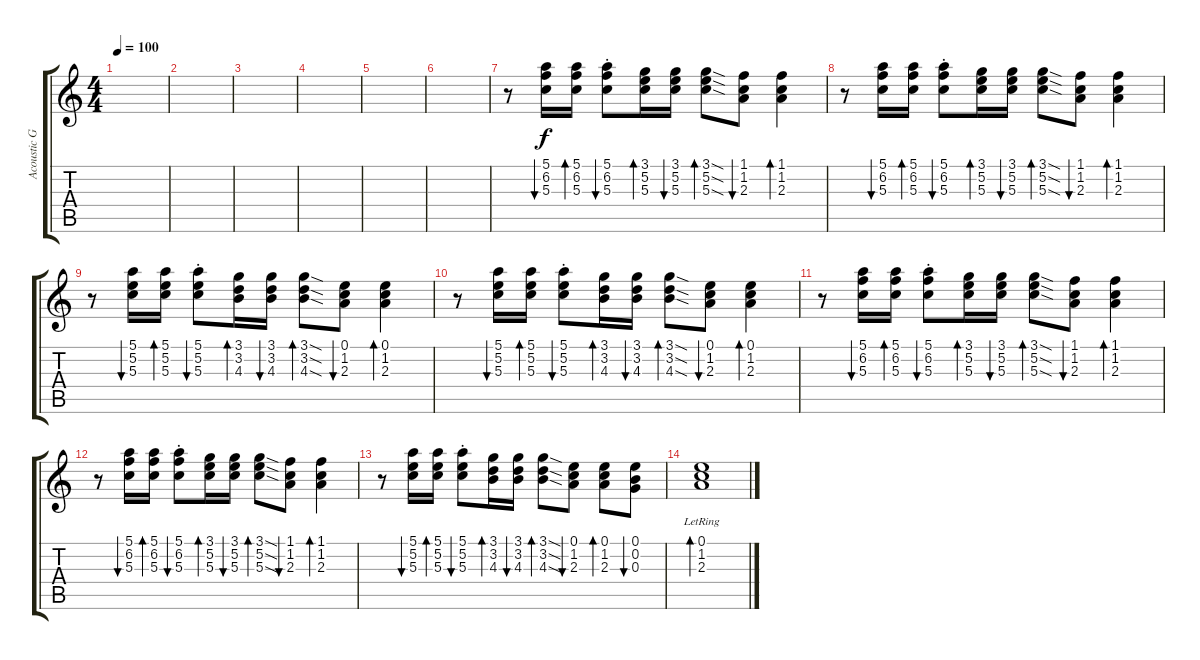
\track ("Acoustic Guitar/Synth" "Acoustic G") {instrument acousticguitarsteel}
\staff {score tabs}
\tuning (E4 B3 G3 D3 A2 E2) {hide}
\ts (4 4)
\tempo 100
\clef g2
\ks c
|
|
|
|
|
|
r.8 (5.1 6.2 5.3).16{bu 30} (5.1 6.2 5.3).16{bd 30} (5.1{st} 6.2{st} 5.3{st}).8{bu 60} (3.1 5.2 5.3).16{bd 30} (3.1 5.2 5.3).16{bu 30} (3.1{sod} 5.2{sod} 5.3{sod}).8{bd 60} (1.1 1.2 2.3).8{bu 60} (1.1 1.2 2.3).4{bd 60} |
r.8 (5.1 6.2 5.3).16{bu 30} (5.1 6.2 5.3).16{bd 30} (5.1{st} 6.2{st} 5.3{st}).8{bu 60} (3.1 5.2 5.3).16{bd 30} (3.1 5.2 5.3).16{bu 30} (3.1{sod} 5.2{sod} 5.3{sod}).8{bd 60} (1.1 1.2 2.3).8{bu 60} (1.1 1.2 2.3).4{bd 60} |
r.8 (5.1 5.2 5.3).16{bu 30} (5.1 5.2 5.3).16{bd 30} (5.1{st} 5.2{st} 5.3{st}).8{bu 60} (3.1 3.2 4.3).16{bd 30} (3.1 3.2 4.3).16{bu 30} (3.1{sod} 3.2{sod} 4.3{sod}).8{bd 60} (0.1 1.2 2.3).8{bu 60} (0.1 1.2 2.3).4{bd 120} |
r.8 (5.1 5.2 5.3).16{bu 30} (5.1 5.2 5.3).16{bd 30} (5.1{st} 5.2{st} 5.3{st}).8{bu 60} (3.1 3.2 4.3).16{bd 30} (3.1 3.2 4.3).16{bu 30} (3.1{sod} 3.2{sod} 4.3{sod}).8{bd 60} (0.1 1.2 2.3).8{bu 60} (0.1 1.2 2.3).4{bd 120} |
r.8 (5.1 6.2 5.3).16{bu 30} (5.1 6.2 5.3).16{bd 30} (5.1{st} 6.2{st} 5.3{st}).8{bu 60} (3.1 5.2 5.3).16{bd 30} (3.1 5.2 5.3).16{bu 30} (3.1{sod} 5.2{sod} 5.3{sod}).8{bd 60} (1.1 1.2 2.3).8{bu 60} (1.1 1.2 2.3).4{bd 60} |
r.8 (5.1 6.2 5.3).16{bu 30} (5.1 6.2 5.3).16{bd 30} (5.1{st} 6.2{st} 5.3{st}).8{bu 60} (3.1 5.2 5.3).16{bd 30} (3.1 5.2 5.3).16{bu 30} (3.1{sod} 5.2{sod} 5.3{sod}).8{bd 60} (1.1 1.2 2.3).8{bu 60} (1.1 1.2 2.3).4{bd 60} |
r.8 (5.1 5.2 5.3).16{bu 30} (5.1 5.2 5.3).16{bd 30} (5.1{st} 5.2{st} 5.3{st}).8{bu 60} (3.1 3.2 4.3).16{bd 30} (3.1 3.2 4.3).16{bu 30} (3.1{sod} 3.2{sod} 4.3{sod}).8{bd 60} (0.1 1.2 2.3).8{bu 60} (0.1 1.2 2.3).8{bd 30} (0.1 0.2 0.3).8{bu 60} |
(0.1{lr} 1.2{lr} 2.3{lr}).1{bd 480}
